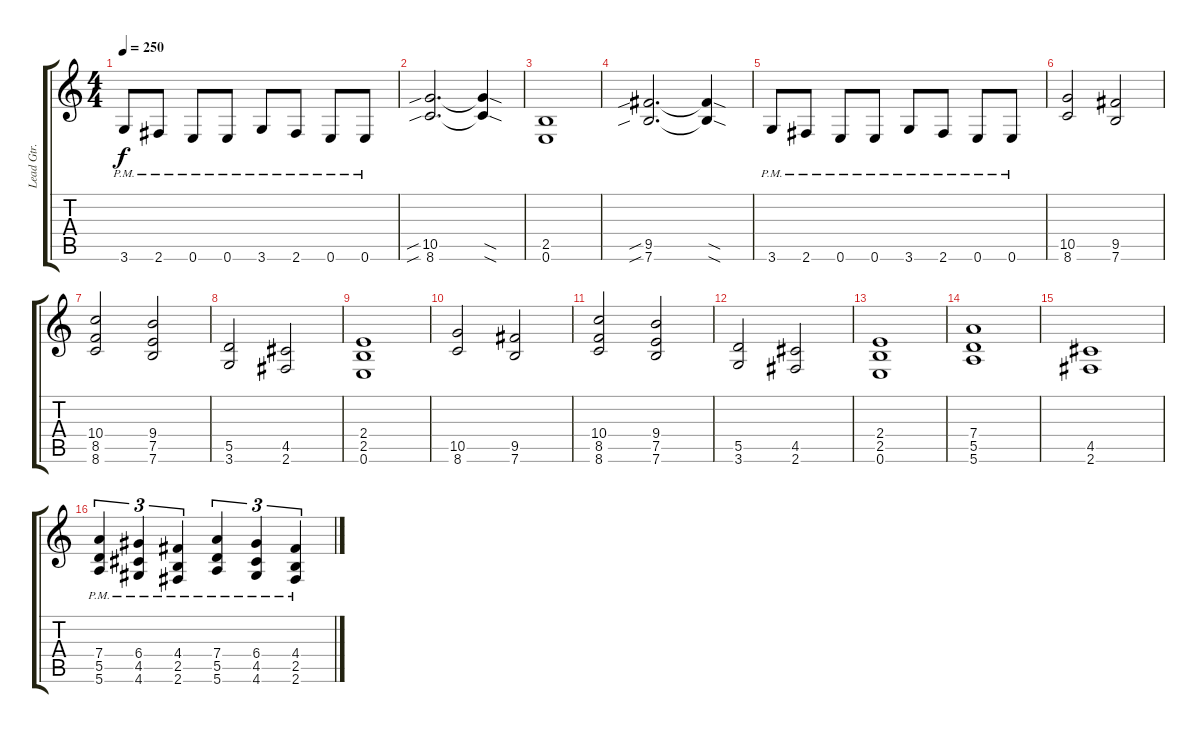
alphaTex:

\track ("Lead Gtr." "Lead Gtr.") {instrument distortionguitar}
\staff {score tabs}
\tuning (E4 B3 G3 D3 A2 E2) {hide}
\ts (4 4)
\tempo 250
\clef g2
\ks c
3.6{pm}.8{dy f} 2.6{pm}.8 0.6{pm}.8 0.6{pm}.8 3.6{pm}.8 2.6{pm}.8 0.6{pm}.8 0.6{pm}.8 |
(10.5{sib} 8.6{sib}).2{d} (10.5{sod t} 8.6{sod t}).4 |
(2.5 0.6).1 |
(9.5{sib} 7.6{sib}).2{d} (9.5{sod t} 7.6{sod t}).4 |
3.6{pm}.8 2.6{pm}.8 0.6{pm}.8 0.6{pm}.8 3.6{pm}.8 2.6{pm}.8 0.6{pm}.8 0.6{pm}.8 |
(10.5 8.6).2 (9.5 7.6).2 |
(10.4 8.5 8.6).2 (9.4 7.5 7.6).2 |
(5.5 3.6).2 (4.5 2.6).2 |
(2.4 2.5 0.6).1 |
(10.5 8.6).2 (9.5 7.6).2 |
(10.4 8.5 8.6).2 (9.4 7.5 7.6).2 |
(5.5 3.6).2 (4.5 2.6).2 |
(2.4 2.5 0.6).1 |
(7.4 5.5 5.6).1 |
(4.5 2.6).1 |
(7.4{pm} 5.5{pm} 5.6{pm}).4{tu (3 2)} (6.4{pm} 4.5{pm} 4.6{pm}).4{tu (3 2)} (4.4{pm} 2.5{pm} 2.6{pm}).4{tu (3 2)} (7.4{pm} 5.5{pm} 5.6{pm}).4{tu (3 2)} (6.4{pm} 4.5{pm} 4.6{pm}).4{tu (3 2)} (4.4{pm} 2.5{pm} 2.6{pm}).4{tu (3 2)}
